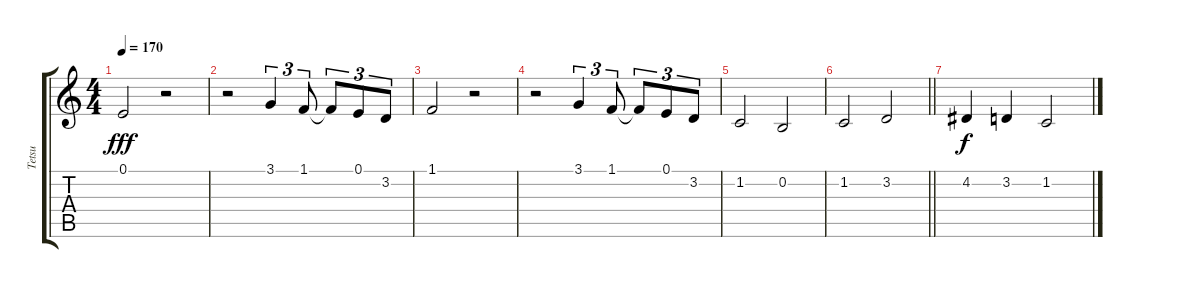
\track ("Tetsu" "Tetsu") {instrument voiceoohs}
\staff {score tabs}
\tuning (E4 B3 G3 D3 A2 E2) {hide}
\ts (4 4)
\tempo 170
\clef g2
\ks c
0.1.2{dy fff} r.2 |
r.2 3.1.4{tu (3 2)} 1.1.8{tu (3 2)} 1.1{t}.8{tu (3 2)} 0.1.8{tu (3 2)} 3.2.8{tu (3 2)} |
1.1.2 r.2 |
r.2 3.1.4{tu (3 2)} 1.1.8{tu (3 2)} 1.1{t}.8{tu (3 2)} 0.1.8{tu (3 2)} 3.2.8{tu (3 2)} |
1.2.2 0.2.2 |
\barLineRight lightlight
1.2.2 3.2.2 |
4.2.4{dy f} 3.2.4 1.2.2
